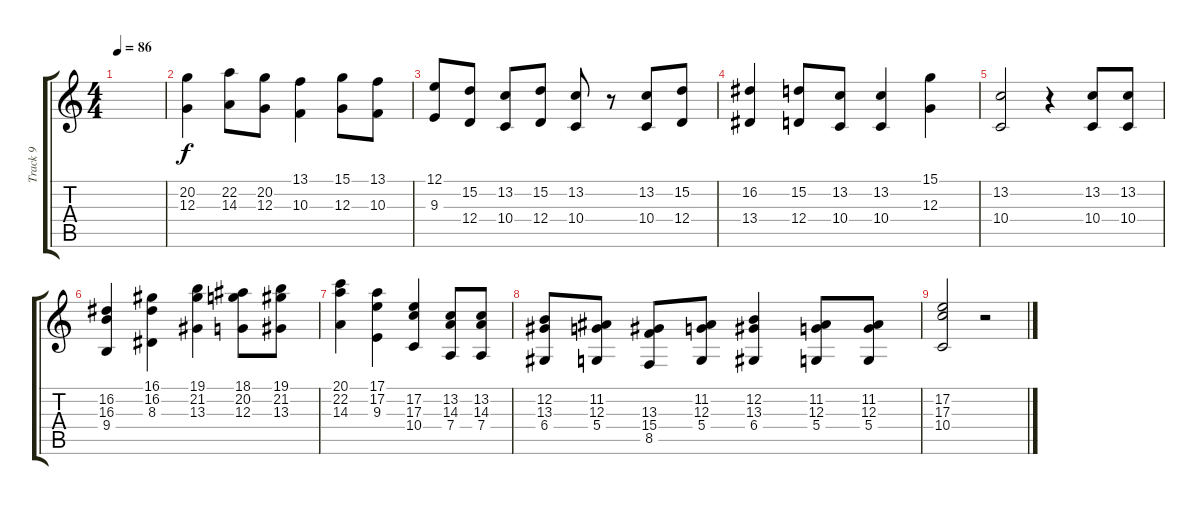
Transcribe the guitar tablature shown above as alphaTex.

\track ("Track 9" "Track 9") {instrument oboe}
\staff {score tabs}
\tuning (E4 B3 G3 D3 A2 E2) {hide}
\ts (4 4)
\tempo 86
\clef g2
\ks c
|
(20.2 12.3).4 (22.2 14.3).8 (20.2 12.3).8 (13.1 10.3).4 (15.1 12.3).8 (13.1 10.3).8 |
(12.1 9.3).8 (15.2 12.4).8 (13.2 10.4).8 (15.2 12.4).8 (13.2 10.4).8 r.8 (13.2 10.4).8 (15.2 12.4).8 |
(16.2 13.4).4 (15.2 12.4).8 (13.2 10.4).8 (13.2 10.4).4 (15.1 12.3).4 |
(13.2 10.4).2 r.4 (13.2 10.4).8 (13.2 10.4).8 |
(16.2 16.3 9.4).4 (16.1 16.2 8.3).4 (19.1 21.2 13.3).4 (18.1 20.2 12.3).8 (19.1 21.2 13.3).8 |
(20.1 22.2 14.3).4 (17.1 17.2 9.3).4 (17.2 17.3 10.4).4 (13.2 14.3 7.4).8 (13.2 14.3 7.4).8 |
(12.2 13.3 6.4).8 (11.2 12.3 5.4).8 (13.3 15.4 8.5).8 (11.2 12.3 5.4).8 (12.2 13.3 6.4).4 (11.2 12.3 5.4).8 (11.2 12.3 5.4).8 |
(17.2 17.3 10.4).2 r.2
